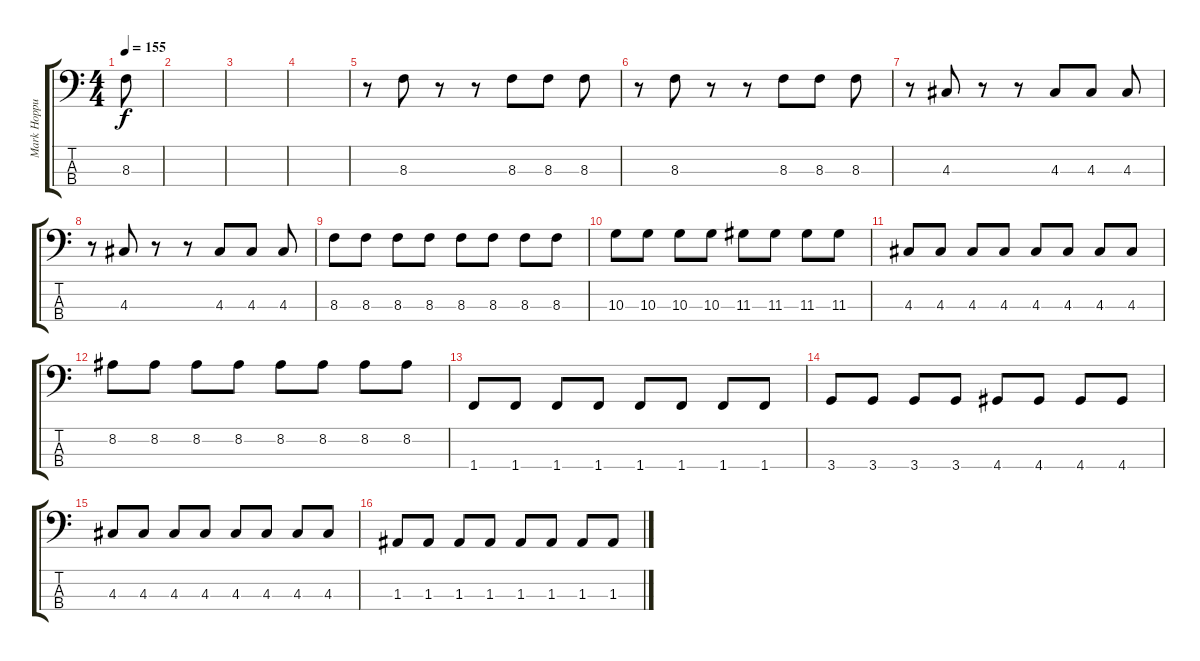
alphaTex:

\track ("Mark Hoppus Bass" "Mark Hoppu") {instrument electricbasspick}
\staff {score tabs}
\tuning (G2 D2 A1 E1) {hide}
\ts (4 4)
\tempo 155
\clef f4
\ks c
8.3.8{dy f} |
|
|
|
r.8 8.3.8 r.8 r.8 8.3.8 8.3.8 8.3.8 |
r.8 8.3.8 r.8 r.8 8.3.8 8.3.8 8.3.8 |
r.8 4.3.8 r.8 r.8 4.3.8 4.3.8 4.3.8 |
r.8 4.3.8 r.8 r.8 4.3.8 4.3.8 4.3.8 |
8.3.8 8.3.8 8.3.8 8.3.8 8.3.8 8.3.8 8.3.8 8.3.8 |
10.3.8 10.3.8 10.3.8 10.3.8 11.3.8 11.3.8 11.3.8 11.3.8 |
4.3.8 4.3.8 4.3.8 4.3.8 4.3.8 4.3.8 4.3.8 4.3.8 |
8.2.8 8.2.8 8.2.8 8.2.8 8.2.8 8.2.8 8.2.8 8.2.8 |
1.4.8 1.4.8 1.4.8 1.4.8 1.4.8 1.4.8 1.4.8 1.4.8 |
3.4.8 3.4.8 3.4.8 3.4.8 4.4.8 4.4.8 4.4.8 4.4.8 |
4.3.8 4.3.8 4.3.8 4.3.8 4.3.8 4.3.8 4.3.8 4.3.8 |
1.3.8 1.3.8 1.3.8 1.3.8 1.3.8 1.3.8 1.3.8 1.3.8
